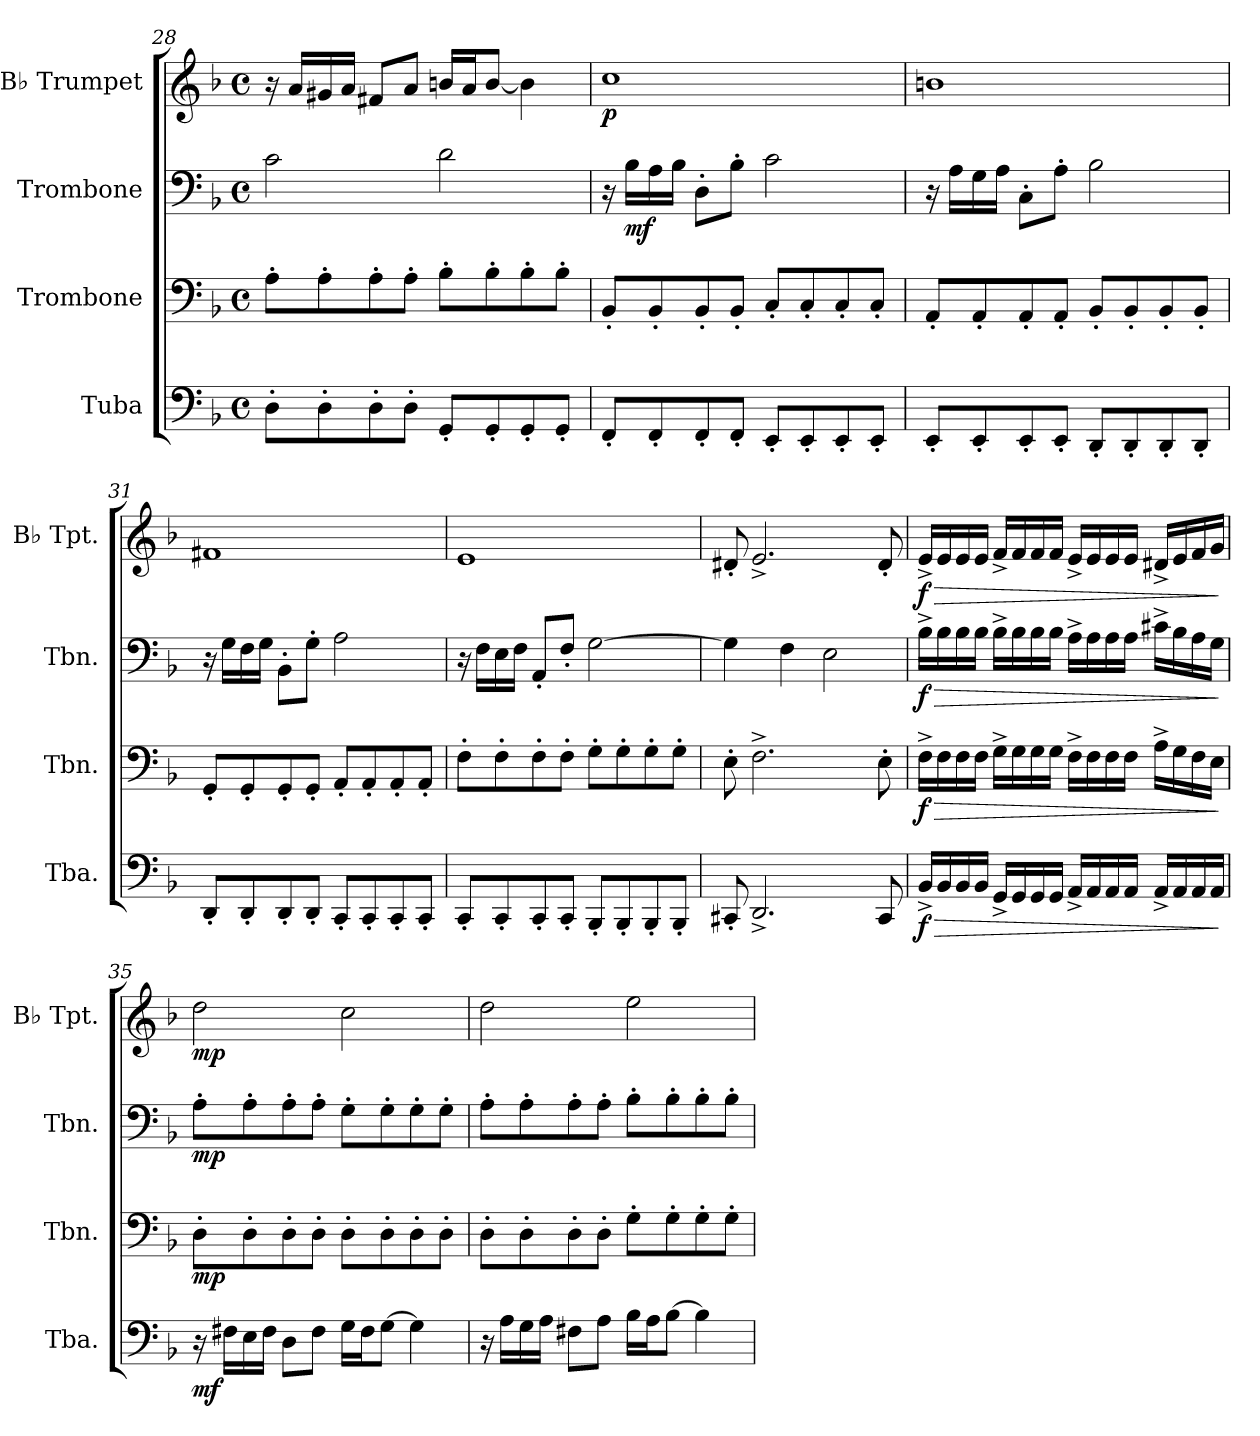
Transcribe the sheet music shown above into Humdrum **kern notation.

**kern	**dynam	**kern	**dynam	**kern	**dynam	**kern	**dynam
*part4	*part4	*part3	*part3	*part2	*part2	*part1	*part1
*staff4	*staff4	*staff3	*staff3	*staff2	*staff2	*staff1	*staff1
*I"Tuba	*	*I"Trombone	*	*I"Trombone	*	*I"B♭ Trumpet	*
*I'Tba.	*	*I'Tbn.	*	*I'Tbn.	*	*I'B♭ Tpt.	*
!!LO:LB:g=z
*clefF4	*	*clefF4	*	*clefF4	*	*clefG2	*
*	*	*	*	*	*	*ITrd1c2	*
*k[b-]	*	*k[b-]	*	*k[b-]	*	*k[b-e-a-]	*
*M4/4	*	*M4/4	*	*M4/4	*	*M4/4	*
*met(c)	*	*met(c)	*	*met(c)	*	*met(c)	*
=28	=28	=28	=28	=28	=28	=28	=28
8D'\L	.	8A'\L	.	2c\	.	16r	.
.	.	.	.	.	.	16g/LL	.
8D'\	.	8A'\	.	.	.	16f#X/	.
.	.	.	.	.	.	16g/JJ	.
8D'\	.	8A'\	.	.	.	8en/L	.
8D'\J	.	8A'\J	.	.	.	8g/J	.
8GG'/L	.	8B-'\L	.	2d\	.	16an/LL	.
.	.	.	.	.	.	16g/J	.
8GG'/	.	8B-'\	.	.	.	[8a/J	.
8GG'/	.	8B-'\	.	.	.	4a\]	.
8GG'/J	.	8B-'\J	.	.	.	.	.
=29	=29	=29	=29	=29	=29	=29	=29
!	!	!	!	!	!	!	!LO:DY:b
8FF'/L	.	8BB-'/L	.	16r	.	1b-	p
!	!	!	!	!	!LO:DY:b	!	!
.	.	.	.	16B-\LL	mf	.	.
8FF'/	.	8BB-'/	.	16A\	.	.	.
.	.	.	.	16B-\JJ	.	.	.
8FF'/	.	8BB-'/	.	8D'\L	.	.	.
8FF'/J	.	8BB-'/J	.	8B-'\J	.	.	.
8EE'/L	.	8C'/L	.	2c\	.	.	.
8EE'/	.	8C'/	.	.	.	.	.
8EE'/	.	8C'/	.	.	.	.	.
8EE'/J	.	8C'/J	.	.	.	.	.
!!LO:PB:g=z
=30	=30	=30	=30	=30	=30	=30	=30
8EE'/L	.	8AA'/L	.	16r	.	1an	.
.	.	.	.	16A\LL	.	.	.
8EE'/	.	8AA'/	.	16G\	.	.	.
.	.	.	.	16A\JJ	.	.	.
8EE'/	.	8AA'/	.	8C'\L	.	.	.
8EE'/J	.	8AA'/J	.	8A'\J	.	.	.
8DD'/L	.	8BB-'/L	.	2B-\	.	.	.
8DD'/	.	8BB-'/	.	.	.	.	.
8DD'/	.	8BB-'/	.	.	.	.	.
8DD'/J	.	8BB-'/J	.	.	.	.	.
=31	=31	=31	=31	=31	=31	=31	=31
8DD'/L	.	8GG'/L	.	16r	.	1en	.
.	.	.	.	16G\LL	.	.	.
8DD'/	.	8GG'/	.	16F\	.	.	.
.	.	.	.	16G\JJ	.	.	.
8DD'/	.	8GG'/	.	8BB-'\L	.	.	.
8DD'/J	.	8GG'/J	.	8G'\J	.	.	.
8CC'/L	.	8AA'/L	.	2A\	.	.	.
8CC'/	.	8AA'/	.	.	.	.	.
8CC'/	.	8AA'/	.	.	.	.	.
8CC'/J	.	8AA'/J	.	.	.	.	.
!!LO:LB:g=z
=32	=32	=32	=32	=32	=32	=32	=32
8CC'/L	.	8F'\L	.	16r	.	1d	.
.	.	.	.	16F\LL	.	.	.
8CC'/	.	8F'\	.	16E\	.	.	.
.	.	.	.	16F\JJ	.	.	.
8CC'/	.	8F'\	.	8AA'/L	.	.	.
8CC'/J	.	8F'\J	.	8F'/J	.	.	.
8BBB-'/L	.	8G'\L	.	[2G\	.	.	.
8BBB-'/	.	8G'\	.	.	.	.	.
8BBB-'/	.	8G'\	.	.	.	.	.
8BBB-'/J	.	8G'\J	.	.	.	.	.
=33	=33	=33	=33	=33	=33	=33	=33
8CC#X'/	.	8E'\	.	4G\]	.	8c#X'/	.
2.DD^/	.	2.F^\	.	.	.	2.d^/	.
.	.	.	.	4F\	.	.	.
.	.	.	.	2E\	.	.	.
8CC#/	.	8E'\	.	.	.	8c#'/	.
!!LO:PB:g=z
=34	=34	=34	=34	=34	=34	=34	=34
!	!LO:HP:b	!	!LO:HP:b	!	!LO:HP:b	!	!LO:HP:b
!	!LO:DY:n=1:b	!	!LO:DY:n=1:b	!	!LO:DY:n=1:b	!	!LO:DY:n=1:b
16BB-^/LL	> f	16F^\LL	> f	16B-^\LL	> f	16d^/LL	> f
16BB-/	.	16F\	.	16B-\	.	16d/	.
16BB-/	.	16F\	.	16B-\	.	16d/	.
16BB-/JJ	.	16F\JJ	.	16B-\JJ	.	16d/JJ	.
16GG^/LL	.	16G^\LL	.	16B-^\LL	.	16e-^/LL	.
16GG/	.	16G\	.	16B-\	.	16e-/	.
16GG/	.	16G\	.	16B-\	.	16e-/	.
16GG/JJ	.	16G\JJ	.	16B-\JJ	.	16e-/JJ	.
16AA^/LL	.	16F^\LL	.	16A^\LL	.	16d^/LL	.
16AA/	.	16F\	.	16A\	.	16d/	.
16AA/	.	16F\	.	16A\	.	16d/	.
16AA/JJ	.	16F\JJ	.	16A\JJ	.	16d/JJ	.
16AA^/LL	.	16A^\LL	.	16c#X^\LL	.	16c#X^/LL	.
16AA/	.	16G\	.	16B-\	.	16d/	.
16AA/	.	16F\	.	16A\	.	16e-/	.
16AA/JJ	.	16E\JJ	.	16G\JJ	.	16f/JJ	.
.	]	.	]	.	]	.	]
=35	=35	=35	=35	=35	=35	=35	=35
!	!LO:DY:b	!	!LO:DY:b	!	!LO:DY:b	!	!LO:DY:b
16r	mf	8D'\L	mp	8A'\L	mp	2cc\	mp
16F#X\LL	.	.	.	.	.	.	.
16E\	.	8D'\	.	8A'\	.	.	.
16F#\JJ	.	.	.	.	.	.	.
8D\L	.	8D'\	.	8A'\	.	.	.
8F#\J	.	8D'\J	.	8A'\J	.	.	.
16G\LL	.	8D'\L	.	8G'\L	.	2b-\	.
16F#\J	.	.	.	.	.	.	.
[8G\J	.	8D'\	.	8G'\	.	.	.
4G\]	.	8D'\	.	8G'\	.	.	.
.	.	8D'\J	.	8G'\J	.	.	.
!!LO:LB:g=z
=36	=36	=36	=36	=36	=36	=36	=36
16r	.	8D'\L	.	8A'\L	.	2cc\	.
16A\LL	.	.	.	.	.	.	.
16G\	.	8D'\	.	8A'\	.	.	.
16A\JJ	.	.	.	.	.	.	.
8F#X\L	.	8D'\	.	8A'\	.	.	.
8A\J	.	8D'\J	.	8A'\J	.	.	.
16B-\LL	.	8G'\L	.	8B-'\L	.	2dd\	.
16A\J	.	.	.	.	.	.	.
[8B-\J	.	8G'\	.	8B-'\	.	.	.
4B-\]	.	8G'\	.	8B-'\	.	.	.
.	.	8G'\J	.	8B-'\J	.	.	.
=	=	=	=	=	=	=	=
*-	*-	*-	*-	*-	*-	*-	*-
